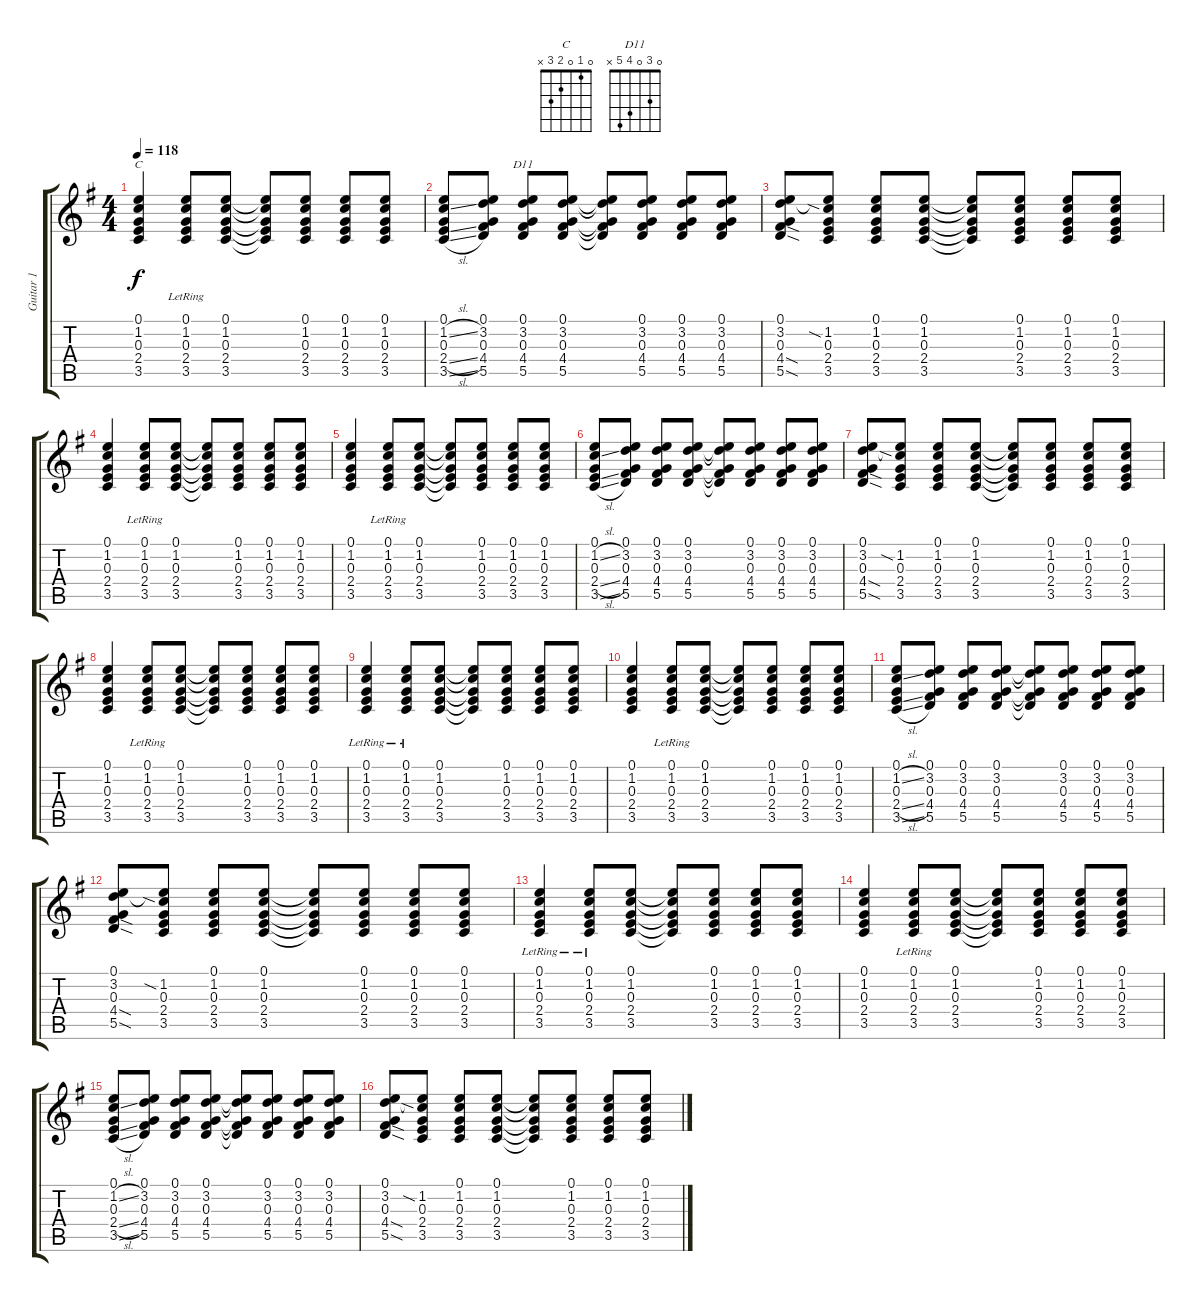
\track ("Guitar 1" "Guitar 1") {instrument acousticguitarsteel}
\staff {score tabs}
\tuning (E4 B3 G3 D3 A2 E2) {hide}
\chord ("C" 0 1 0 2 3 x)
\chord ("D11" 0 3 0 4 5 x)
\ts (4 4)
\tempo 118
\clef g2
\ks g
(0.1 1.2 0.3 2.4 3.5).4{ch "C" dy f instrument acousticguitarsteel} (0.1 1.2 0.3 2.4{lr} 3.5).8 (0.1 1.2 0.3 2.4 3.5).8 (0.1{t} 1.2{t} 0.3{t} 2.4{t} 3.5{t}).8 (0.1 1.2 0.3 2.4 3.5).8 (0.1 1.2 0.3 2.4 3.5).8 (0.1 1.2 0.3 2.4 3.5).8 |
(0.1 1.2{sl} 0.3 2.4{sl} 3.5{sl}).8 (0.1 3.2 0.3 4.4 5.5).8 (0.1 3.2 0.3 4.4 5.5).8{ch "D11"} (0.1 3.2 0.3 4.4 5.5).8 (0.1{t} 3.2{t} 0.3{t} 4.4{t} 5.5{t}).8 (0.1 3.2 0.3 4.4 5.5).8 (0.1 3.2 0.3 4.4 5.5).8 (0.1 3.2 0.3 4.4 5.5).8 |
(0.1 3.2 0.3 4.4{sod} 5.5{sod}).8 (0.1{t} 1.2{sia} 0.3 2.4 3.5).8 (0.1 1.2 0.3 2.4 3.5).8 (0.1 1.2 0.3 2.4 3.5).8 (0.1{t} 1.2{t} 0.3{t} 2.4{t} 3.5{t}).8 (0.1 1.2 0.3 2.4 3.5).8 (0.1 1.2 0.3 2.4 3.5).8 (0.1 1.2 0.3 2.4 3.5).8 |
(0.1 1.2 0.3 2.4 3.5).4 (0.1 1.2 0.3 2.4{lr} 3.5).8 (0.1 1.2 0.3 2.4 3.5).8 (0.1{t} 1.2{t} 0.3{t} 2.4{t} 3.5{t}).8 (0.1 1.2 0.3 2.4 3.5).8 (0.1 1.2 0.3 2.4 3.5).8 (0.1 1.2 0.3 2.4 3.5).8 |
(0.1 1.2 0.3 2.4 3.5).4 (0.1 1.2 0.3 2.4{lr} 3.5).8 (0.1 1.2 0.3 2.4 3.5).8 (0.1{t} 1.2{t} 0.3{t} 2.4{t} 3.5{t}).8 (0.1 1.2 0.3 2.4 3.5).8 (0.1 1.2 0.3 2.4 3.5).8 (0.1 1.2 0.3 2.4 3.5).8 |
(0.1 1.2{sl} 0.3 2.4{sl} 3.5{sl}).8 (0.1 3.2 0.3 4.4 5.5).8 (0.1 3.2 0.3 4.4 5.5).8 (0.1 3.2 0.3 4.4 5.5).8 (0.1{t} 3.2{t} 0.3{t} 4.4{t} 5.5{t}).8 (0.1 3.2 0.3 4.4 5.5).8 (0.1 3.2 0.3 4.4 5.5).8 (0.1 3.2 0.3 4.4 5.5).8 |
(0.1 3.2 0.3 4.4{sod} 5.5{sod}).8 (0.1{t} 1.2{sia} 0.3 2.4 3.5).8 (0.1 1.2 0.3 2.4 3.5).8 (0.1 1.2 0.3 2.4 3.5).8 (0.1{t} 1.2{t} 0.3{t} 2.4{t} 3.5{t}).8 (0.1 1.2 0.3 2.4 3.5).8 (0.1 1.2 0.3 2.4 3.5).8 (0.1 1.2 0.3 2.4 3.5).8 |
(0.1 1.2 0.3 2.4 3.5).4 (0.1 1.2 0.3 2.4{lr} 3.5).8 (0.1 1.2 0.3 2.4 3.5).8 (0.1{t} 1.2{t} 0.3{t} 2.4{t} 3.5{t}).8 (0.1 1.2 0.3 2.4 3.5).8 (0.1 1.2 0.3 2.4 3.5).8 (0.1 1.2 0.3 2.4 3.5).8 |
(0.1 1.2{lr} 0.3 2.4 3.5).4 (0.1 1.2 0.3 2.4{lr} 3.5).8 (0.1 1.2 0.3 2.4 3.5).8 (0.1{t} 1.2{t} 0.3{t} 2.4{t} 3.5{t}).8 (0.1 1.2 0.3 2.4 3.5).8 (0.1 1.2 0.3 2.4 3.5).8 (0.1 1.2 0.3 2.4 3.5).8 |
(0.1 1.2 0.3 2.4 3.5).4 (0.1 1.2 0.3 2.4{lr} 3.5).8 (0.1 1.2 0.3 2.4 3.5).8 (0.1{t} 1.2{t} 0.3{t} 2.4{t} 3.5{t}).8 (0.1 1.2 0.3 2.4 3.5).8 (0.1 1.2 0.3 2.4 3.5).8 (0.1 1.2 0.3 2.4 3.5).8 |
(0.1 1.2{sl} 0.3 2.4{sl} 3.5{sl}).8 (0.1 3.2 0.3 4.4 5.5).8 (0.1 3.2 0.3 4.4 5.5).8 (0.1 3.2 0.3 4.4 5.5).8 (0.1{t} 3.2{t} 0.3{t} 4.4{t} 5.5{t}).8 (0.1 3.2 0.3 4.4 5.5).8 (0.1 3.2 0.3 4.4 5.5).8 (0.1 3.2 0.3 4.4 5.5).8 |
(0.1 3.2 0.3 4.4{sod} 5.5{sod}).8 (0.1{t} 1.2{sia} 0.3 2.4 3.5).8 (0.1 1.2 0.3 2.4 3.5).8 (0.1 1.2 0.3 2.4 3.5).8 (0.1{t} 1.2{t} 0.3{t} 2.4{t} 3.5{t}).8 (0.1 1.2 0.3 2.4 3.5).8 (0.1 1.2 0.3 2.4 3.5).8 (0.1 1.2 0.3 2.4 3.5).8 |
(0.1 1.2{lr} 0.3 2.4 3.5).4 (0.1 1.2 0.3 2.4{lr} 3.5).8 (0.1 1.2 0.3 2.4 3.5).8 (0.1{t} 1.2{t} 0.3{t} 2.4{t} 3.5{t}).8 (0.1 1.2 0.3 2.4 3.5).8 (0.1 1.2 0.3 2.4 3.5).8 (0.1 1.2 0.3 2.4 3.5).8 |
(0.1 1.2 0.3 2.4 3.5).4 (0.1 1.2 0.3 2.4{lr} 3.5).8 (0.1 1.2 0.3 2.4 3.5).8 (0.1{t} 1.2{t} 0.3{t} 2.4{t} 3.5{t}).8 (0.1 1.2 0.3 2.4 3.5).8 (0.1 1.2 0.3 2.4 3.5).8 (0.1 1.2 0.3 2.4 3.5).8 |
(0.1 1.2{sl} 0.3 2.4{sl} 3.5{sl}).8 (0.1 3.2 0.3 4.4 5.5).8 (0.1 3.2 0.3 4.4 5.5).8 (0.1 3.2 0.3 4.4 5.5).8 (0.1{t} 3.2{t} 0.3{t} 4.4{t} 5.5{t}).8 (0.1 3.2 0.3 4.4 5.5).8 (0.1 3.2 0.3 4.4 5.5).8 (0.1 3.2 0.3 4.4 5.5).8 |
(0.1 3.2 0.3 4.4{sod} 5.5{sod}).8 (0.1{t} 1.2{sia} 0.3 2.4 3.5).8 (0.1 1.2 0.3 2.4 3.5).8 (0.1 1.2 0.3 2.4 3.5).8 (0.1{t} 1.2{t} 0.3{t} 2.4{t} 3.5{t}).8 (0.1 1.2 0.3 2.4 3.5).8 (0.1 1.2 0.3 2.4 3.5).8 (0.1 1.2 0.3 2.4 3.5).8
